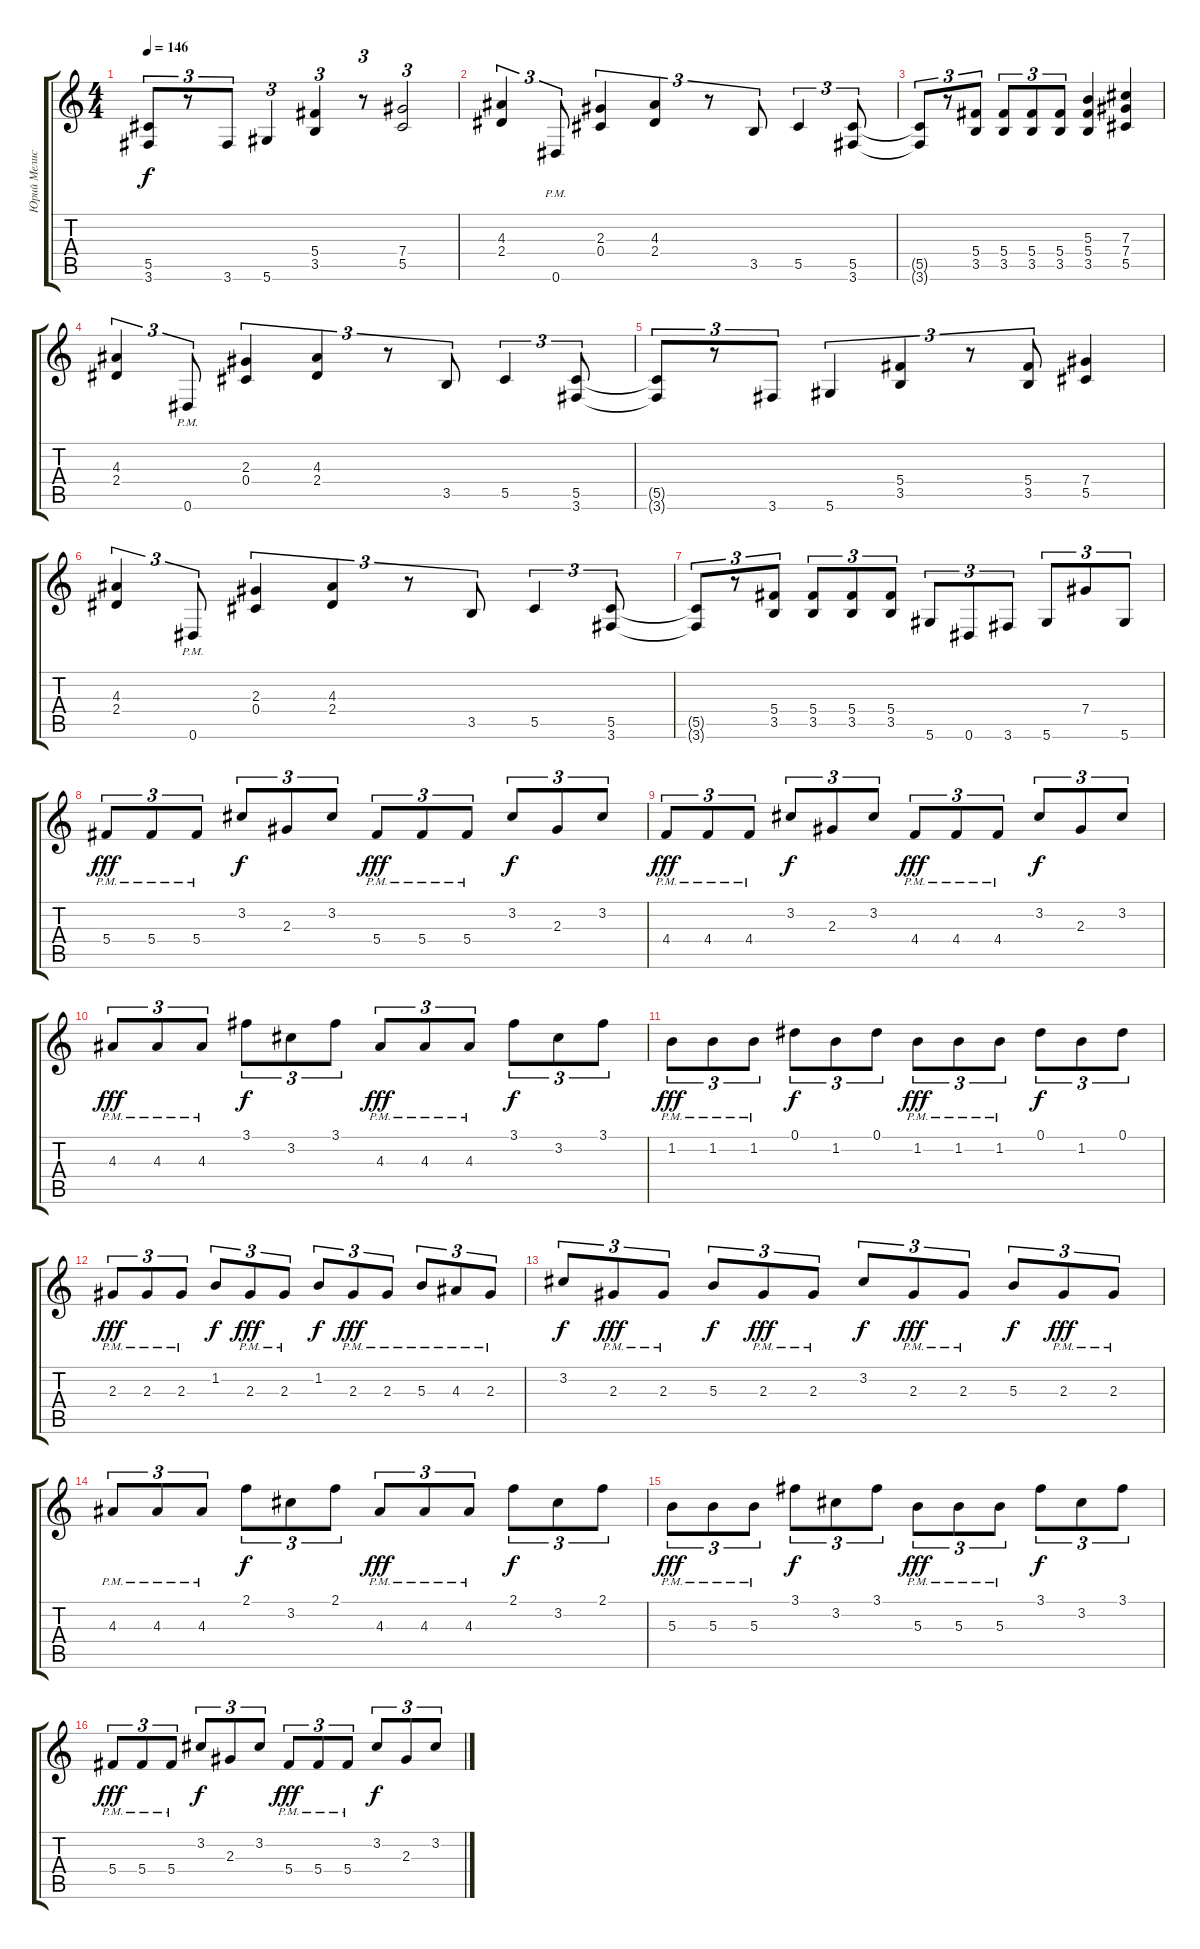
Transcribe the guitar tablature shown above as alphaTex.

\track ("Юрий Мелисов" "Юрий Мелис") {instrument distortionguitar}
\staff {score tabs}
\tuning (Eb4 Bb3 Gb3 Db3 Ab2 Eb2) {hide}
\ts (4 4)
\tempo 146
\clef g2
\ks c
(5.5{t} 3.6{t}).8{tu (3 2) dy f} r.8{tu (3 2)} 3.6.8{tu (3 2)} 5.6.4{tu (3 2)} (5.4 3.5).4{tu (3 2)} r.8{tu (3 2)} (7.4 5.5).2{tu (3 2)} |
(4.3 2.4).4{tu (3 2)} 0.6{pm}.8{tu (3 2)} (2.3 0.4).4{tu (3 2)} (4.3 2.4).4{tu (3 2)} r.8{tu (3 2)} 3.5.8{tu (3 2)} 5.5.4{tu (3 2)} (5.5 3.6).8{tu (3 2)} |
(5.5{t} 3.6{t}).8{tu (3 2)} r.8{tu (3 2)} (5.4 3.5).8{tu (3 2)} (5.4 3.5).8{tu (3 2)} (5.4 3.5).8{tu (3 2)} (5.4 3.5).8{tu (3 2)} (5.3 5.4 3.5).4 (7.3 7.4 5.5).4 |
(4.3 2.4).4{tu (3 2)} 0.6{pm}.8{tu (3 2)} (2.3 0.4).4{tu (3 2)} (4.3 2.4).4{tu (3 2)} r.8{tu (3 2)} 3.5.8{tu (3 2)} 5.5.4{tu (3 2)} (5.5 3.6).8{tu (3 2)} |
(5.5{t} 3.6{t}).8{tu (3 2)} r.8{tu (3 2)} 3.6.8{tu (3 2)} 5.6.4{tu (3 2)} (5.4 3.5).4{tu (3 2)} r.8{tu (3 2)} (5.4 3.5).8{tu (3 2)} (7.4 5.5).4 |
(4.3 2.4).4{tu (3 2)} 0.6{pm}.8{tu (3 2)} (2.3 0.4).4{tu (3 2)} (4.3 2.4).4{tu (3 2)} r.8{tu (3 2)} 3.5.8{tu (3 2)} 5.5.4{tu (3 2)} (5.5 3.6).8{tu (3 2)} |
(5.5{t} 3.6{t}).8{tu (3 2)} r.8{tu (3 2)} (5.4 3.5).8{tu (3 2)} (5.4 3.5).8{tu (3 2)} (5.4 3.5).8{tu (3 2)} (5.4 3.5).8{tu (3 2)} 5.6.8{tu (3 2)} 0.6.8{tu (3 2)} 3.6.8{tu (3 2)} 5.6.8{tu (3 2)} 7.4.8{tu (3 2)} 5.6.8{tu (3 2)} |
5.4{pm}.8{tu (3 2) dy fff} 5.4{pm}.8{tu (3 2)} 5.4{pm}.8{tu (3 2)} 3.2.8{tu (3 2) dy f} 2.3.8{tu (3 2)} 3.2.8{tu (3 2)} 5.4{pm}.8{tu (3 2) dy fff} 5.4{pm}.8{tu (3 2)} 5.4{pm}.8{tu (3 2)} 3.2.8{tu (3 2) dy f} 2.3.8{tu (3 2)} 3.2.8{tu (3 2)} |
4.4{pm}.8{tu (3 2) dy fff} 4.4{pm}.8{tu (3 2)} 4.4{pm}.8{tu (3 2)} 3.2.8{tu (3 2) dy f} 2.3.8{tu (3 2)} 3.2.8{tu (3 2)} 4.4{pm}.8{tu (3 2) dy fff} 4.4{pm}.8{tu (3 2)} 4.4{pm}.8{tu (3 2)} 3.2.8{tu (3 2) dy f} 2.3.8{tu (3 2)} 3.2.8{tu (3 2)} |
4.3{pm}.8{tu (3 2) dy fff} 4.3{pm}.8{tu (3 2)} 4.3{pm}.8{tu (3 2)} 3.1.8{tu (3 2) dy f} 3.2.8{tu (3 2)} 3.1.8{tu (3 2)} 4.3{pm}.8{tu (3 2) dy fff} 4.3{pm}.8{tu (3 2)} 4.3{pm}.8{tu (3 2)} 3.1.8{tu (3 2) dy f} 3.2.8{tu (3 2)} 3.1.8{tu (3 2)} |
1.2{pm}.8{tu (3 2) dy fff} 1.2{pm}.8{tu (3 2)} 1.2{pm}.8{tu (3 2)} 0.1.8{tu (3 2) dy f} 1.2.8{tu (3 2)} 0.1.8{tu (3 2)} 1.2{pm}.8{tu (3 2) dy fff} 1.2{pm}.8{tu (3 2)} 1.2{pm}.8{tu (3 2)} 0.1.8{tu (3 2) dy f} 1.2.8{tu (3 2)} 0.1.8{tu (3 2)} |
2.3{pm}.8{tu (3 2) dy fff} 2.3{pm}.8{tu (3 2)} 2.3{pm}.8{tu (3 2)} 1.2.8{tu (3 2) dy f} 2.3{pm}.8{tu (3 2) dy fff} 2.3{pm}.8{tu (3 2)} 1.2.8{tu (3 2) dy f} 2.3{pm}.8{tu (3 2) dy fff} 2.3{pm}.8{tu (3 2)} 5.3{pm}.8{tu (3 2)} 4.3{pm}.8{tu (3 2)} 2.3{pm}.8{tu (3 2)} |
3.2.8{tu (3 2) dy f} 2.3{pm}.8{tu (3 2) dy fff} 2.3{pm}.8{tu (3 2)} 5.3.8{tu (3 2) dy f} 2.3{pm}.8{tu (3 2) dy fff} 2.3{pm}.8{tu (3 2)} 3.2.8{tu (3 2) dy f} 2.3{pm}.8{tu (3 2) dy fff} 2.3{pm}.8{tu (3 2)} 5.3.8{tu (3 2) dy f} 2.3{pm}.8{tu (3 2) dy fff} 2.3{pm}.8{tu (3 2)} |
4.3{pm}.8{tu (3 2)} 4.3{pm}.8{tu (3 2)} 4.3{pm}.8{tu (3 2)} 2.1.8{tu (3 2) dy f} 3.2.8{tu (3 2)} 2.1.8{tu (3 2)} 4.3{pm}.8{tu (3 2) dy fff} 4.3{pm}.8{tu (3 2)} 4.3{pm}.8{tu (3 2)} 2.1.8{tu (3 2) dy f} 3.2.8{tu (3 2)} 2.1.8{tu (3 2)} |
5.3{pm}.8{tu (3 2) dy fff} 5.3{pm}.8{tu (3 2)} 5.3{pm}.8{tu (3 2)} 3.1.8{tu (3 2) dy f} 3.2.8{tu (3 2)} 3.1.8{tu (3 2)} 5.3{pm}.8{tu (3 2) dy fff} 5.3{pm}.8{tu (3 2)} 5.3{pm}.8{tu (3 2)} 3.1.8{tu (3 2) dy f} 3.2.8{tu (3 2)} 3.1.8{tu (3 2)} |
5.4{pm}.8{tu (3 2) dy fff} 5.4{pm}.8{tu (3 2)} 5.4{pm}.8{tu (3 2)} 3.2.8{tu (3 2) dy f} 2.3.8{tu (3 2)} 3.2.8{tu (3 2)} 5.4{pm}.8{tu (3 2) dy fff} 5.4{pm}.8{tu (3 2)} 5.4{pm}.8{tu (3 2)} 3.2.8{tu (3 2) dy f} 2.3.8{tu (3 2)} 3.2.8{tu (3 2)}
